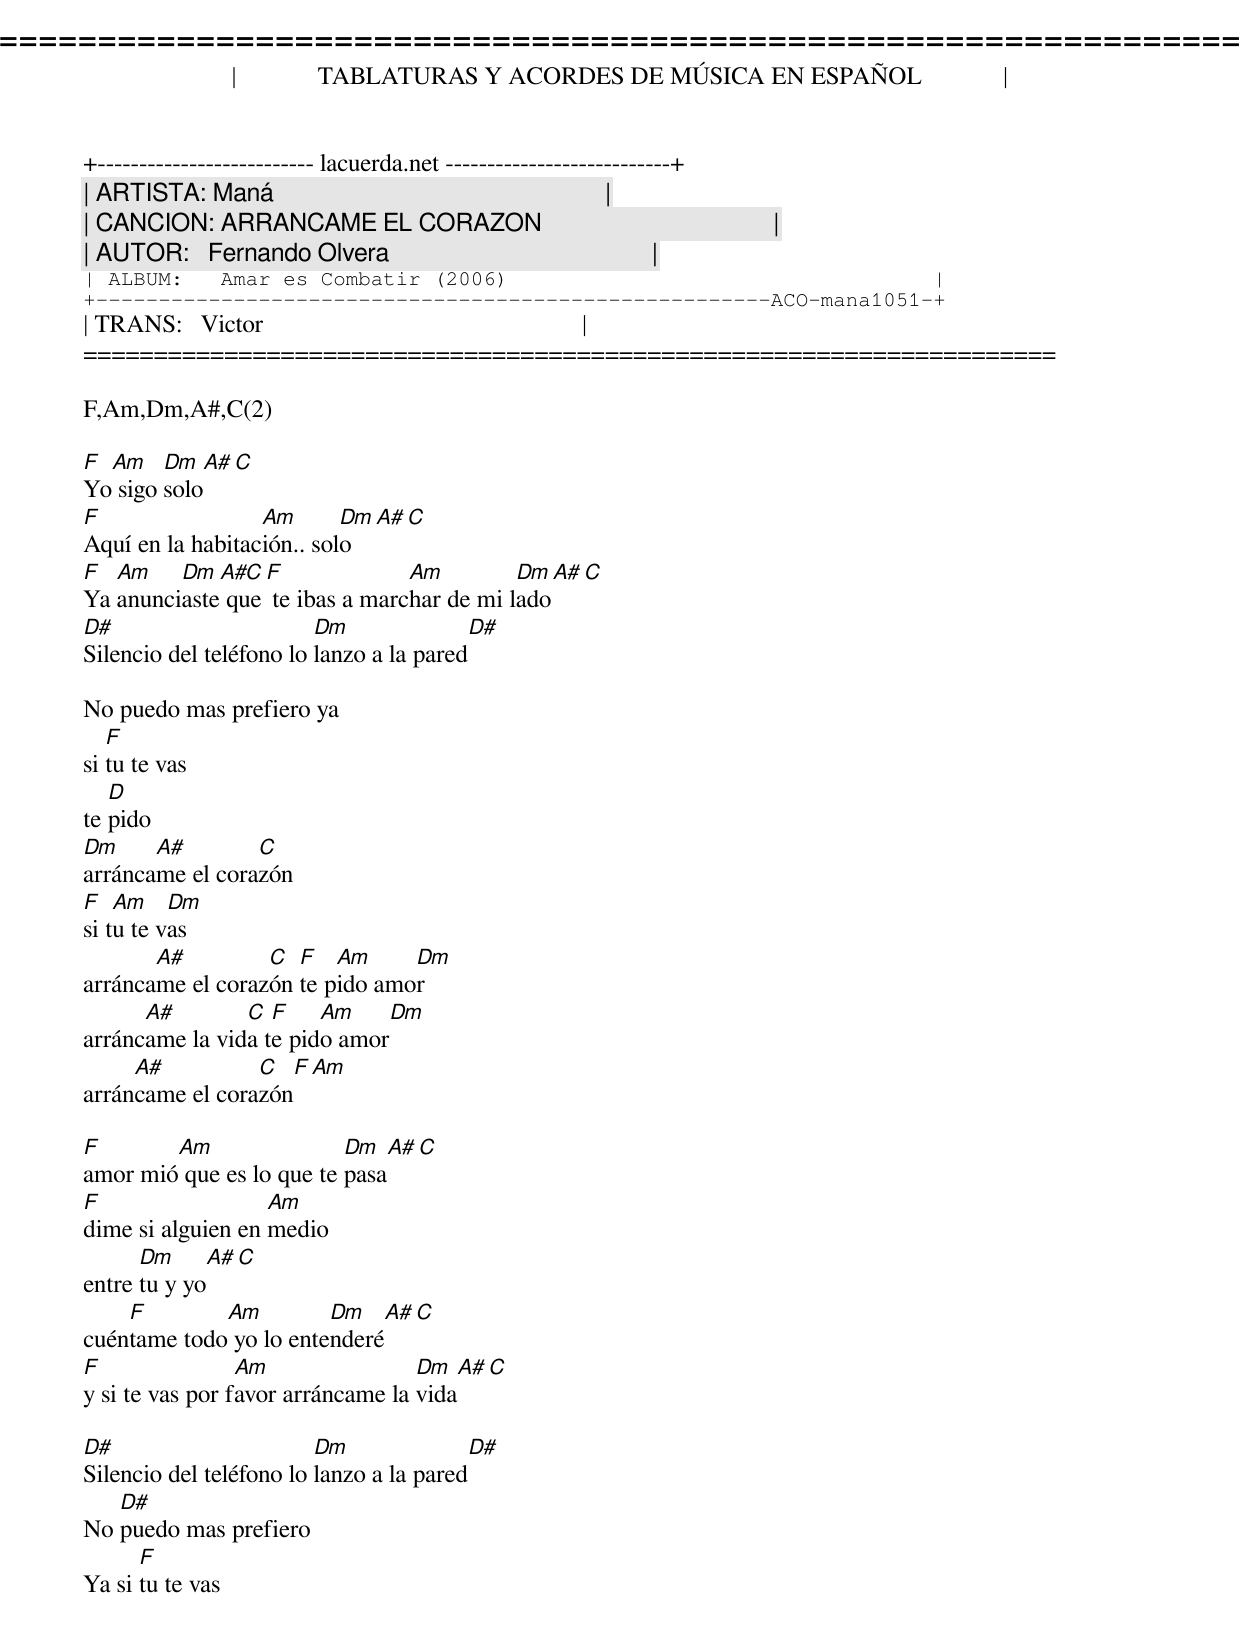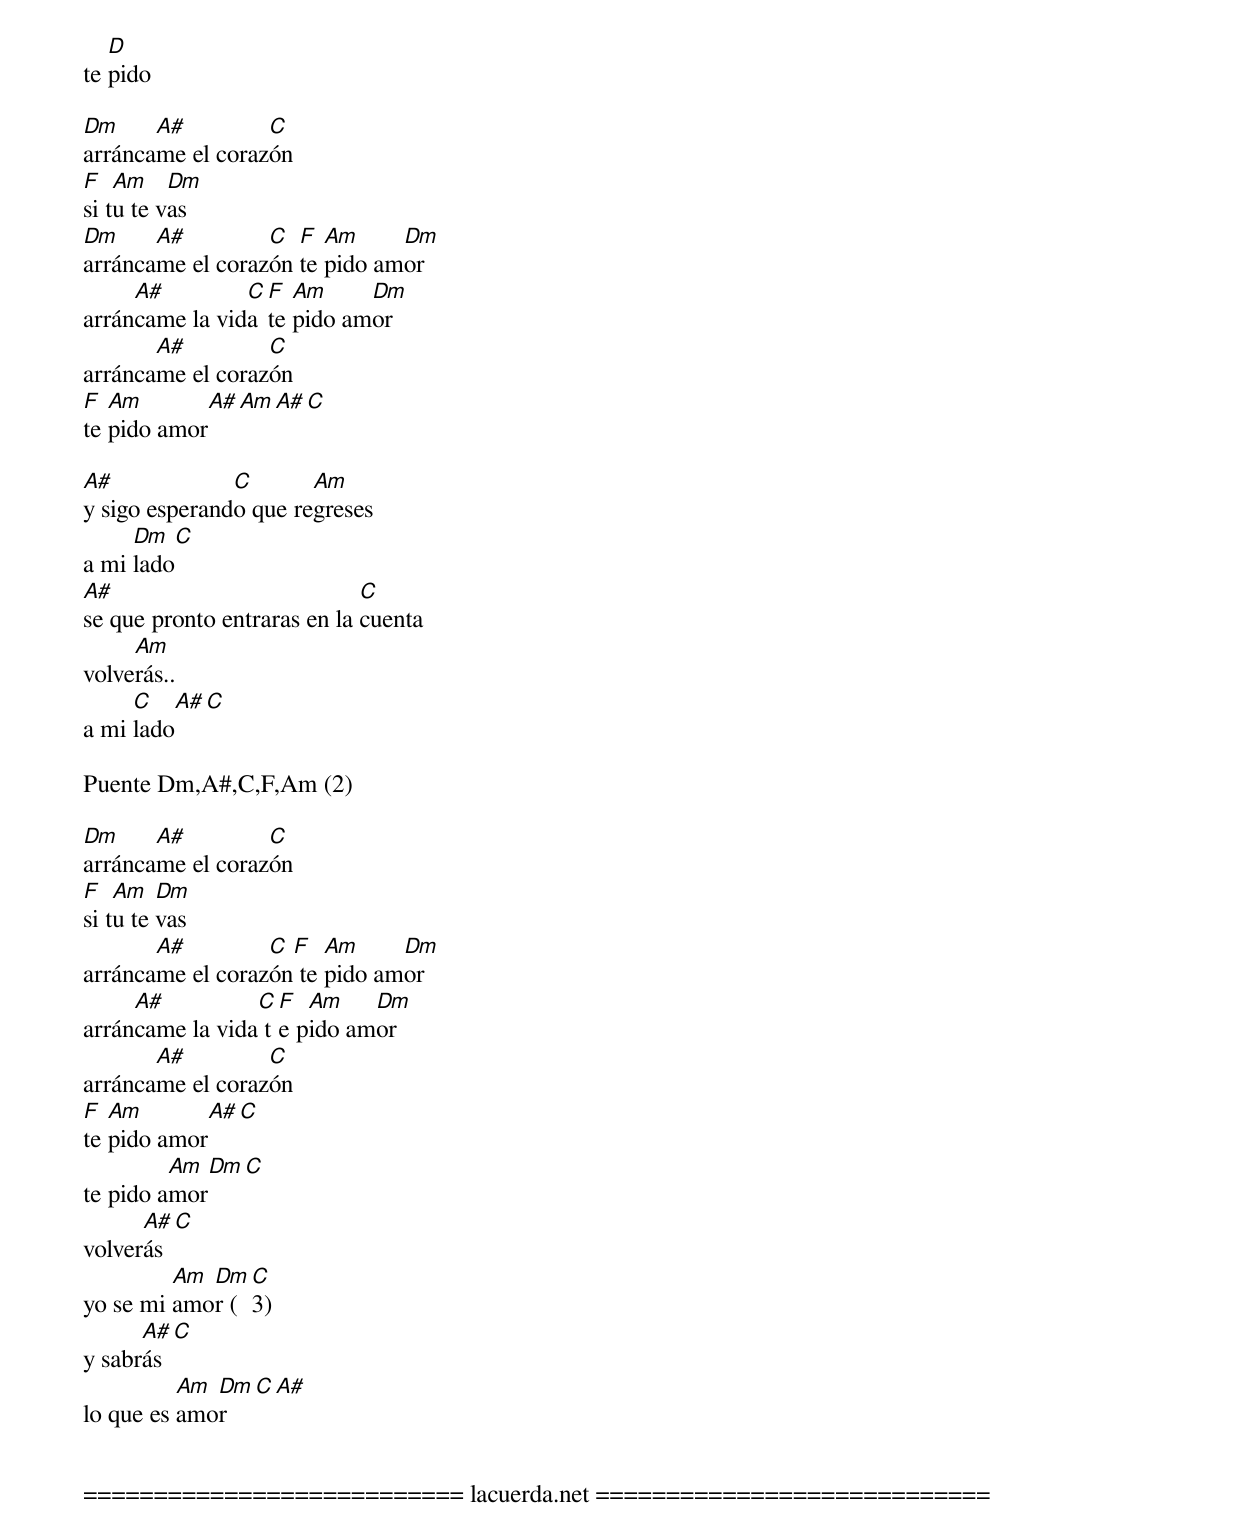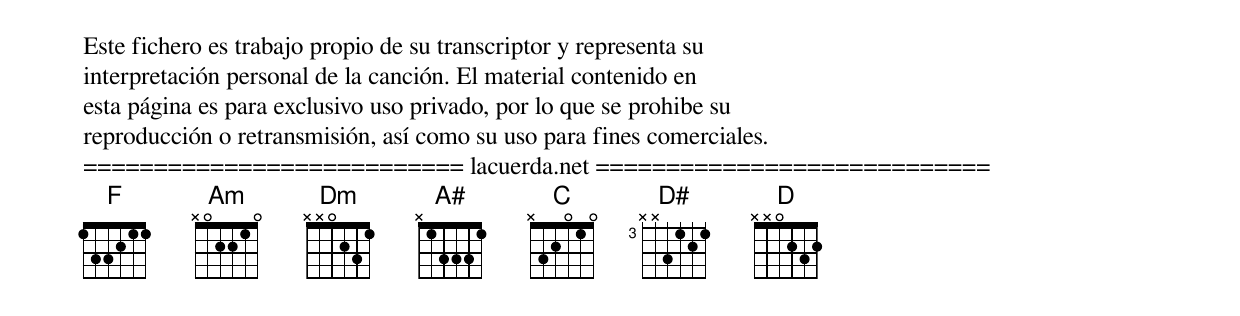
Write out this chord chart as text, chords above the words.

=====================================================================
|             TABLATURAS Y ACORDES DE MÚSICA EN ESPAÑOL             |
+-------------------------- lacuerda.net ---------------------------+
| ARTISTA: Maná                                                     |
| CANCION: ARRANCAME EL CORAZON                                     |
| AUTOR:   Fernando Olvera                                          |
| ALBUM:   Amar es Combatir (2006)                                  |
+------------------------------------------------------ACO-mana1051-+
| TRANS:   Victor                                                   |
=====================================================================

F,Am,Dm,A#,C(2)

F Am    Dm   A# C
Yo sigo solo
F                 Am       Dm   A# C
Aquí en la habitación.. solo
F  Am    Dm  A#C F              Am         Dm   A# C
Ya anunciaste que te ibas a marchar de mi lado
D#                       Dm                D#
Silencio del teléfono lo lanzo a la pared

No puedo mas prefiero ya
   F
si tu te vas
   D
te pido
Dm     A#        C
arráncame el corazón
F   Am    Dm
si tu te vas
       A#         C  F   Am     Dm
arráncame el corazón te pido amor
      A#        C  F    Am    Dm
arráncame la vida te pido amor
     A#          C   F Am
arráncame el corazón

F       Am                Dm   A# C
amor mió que es lo que te pasa
F                  Am
dime si alguien en medio
      Dm      A# C
entre tu y yo
    F        Am         Dm    A# C
cuéntame todo yo lo entenderé
F                Am                Dm   A# C
y si te vas por favor arráncame la vida

D#                       Dm                D#
Silencio del teléfono lo lanzo a la pared
   D#
No puedo mas prefiero
      F
Ya si tu te vas
   D
te pido

Dm     A#         C
arráncame el corazón
F   Am    Dm
si tu te vas
Dm     A#         C  F  Am     Dm
arráncame el corazón te pido amor
     A#         C F  Am     Dm
arráncame la vida te pido amor
       A#         C
arráncame el corazón
F  Am           A# Am A# C
te pido amor

A#             C       Am
y sigo esperando que regreses
     Dm  C
a mi lado
A#                           C
se que pronto entraras en la cuenta
     Am
volverás..
     C    A# C
a mi lado

Puente Dm,A#,C,F,Am (2)

Dm     A#         C
arráncame el corazón
F   Am   Dm
si tu te vas
       A#         C F   Am     Dm
arráncame el corazón te pido amor
     A#          C F  Am    Dm
arráncame la vida te pido amor
       A#         C
arráncame el corazón
F  Am        A# C
te pido amor
         Am  Dm C
te pido amor
      A# C
volverás
         Am Dm C
yo se mi amor (3)
      A#  C
y sabrás
          Am Dm C A#
lo que es amor


=========================== lacuerda.net ============================
Este fichero es trabajo propio de su transcriptor y representa su
interpretación personal de la canción. El material contenido en
esta página es para exclusivo uso privado, por lo que se prohibe su
reproducción o retransmisión, así como su uso para fines comerciales.
=========================== lacuerda.net ============================
